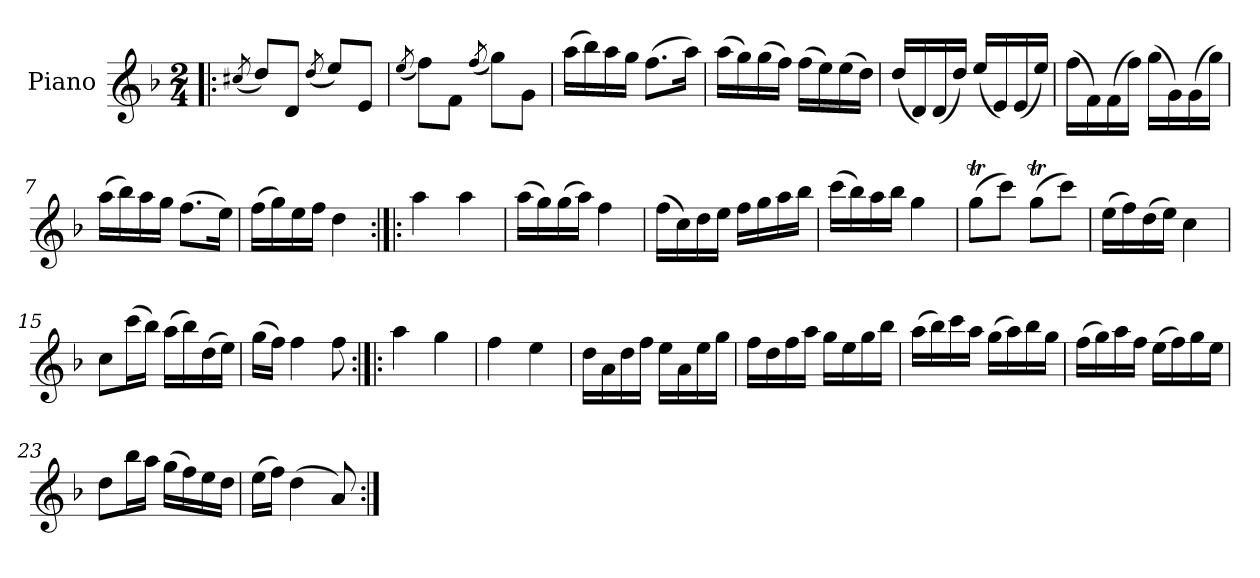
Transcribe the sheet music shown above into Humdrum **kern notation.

**kern
*part1
*staff1
*I"Piano
*I'Pno.
*clefG2
*k[b-]
*d:
*M2/4
=1!|:
(<8qcc#X/
8dd/L)
8d/J
(<8qdd/
8ee/L)
8e/J
=2
(<8qee/
8ff\L)
8f\J
(<8qff/
8gg\L)
8g\J
=3
(>16aa\LL
16bb-\)
16aa\
16gg\JJ
(>8.ff\L
16aa\Jk)
=4
(>16aa\LL
16gg\)
(>16gg\
16ff\JJ)
(>16ff\LL
16ee\)
(>16ee\
16dd\JJ)
!!LO:LB:g=z
=5
(<16dd/LL
16d/)
(<16d/
16dd/JJ)
(<16ee/LL
16e/)
(<16e/
16ee/JJ)
=6
(>16ff\LL
16f\)
(>16f\
16ff\JJ)
(>16gg\LL
16g\)
(>16g\
16gg\JJ)
=7
(>16aa\LL
16bb-\)
16aa\
16gg\JJ
(>8.ff\L
16ee\Jk)
!!LO:LB:g=z
=8
(>16ff\LL
16gg\)
16ee\
16ff\JJ
4dd\
=9:|!|:
4aa\
4aa\
=10
(>16aa\LL
16gg\)
(>16gg\
16aa\JJ)
4ff\
=11
(>16ff\LL
16cc\)
16dd\
16ee\JJ
16ff\LL
16gg\
16aa\
16bb-\JJ
=12
(>16ccc\LL
16bb-\)
16aa\
16bb-\JJ
4gg\
!!LO:LB:g=z
=13
(>8ggT\L
8ccc\J)
(>8ggT\L
8ccc\J)
=14
(>16ee\LL
16ff\)
(>16dd\
16ee\JJ)
4cc\
=15
8cc\L
(>16ccc\L
16bb-\JJ)
(>16aa\LL
16bb-\)
(>16dd\
16ee\JJ)
=16
(>16gg\LL
16ff\JJ)
4ff\
8ff\
!!LO:LB:g=z
=17:|!|:
4aa\
4gg\
=18
4ff\
4ee\
=19
16dd\LL
16a\
16dd\
16ff\JJ
16ee\LL
16a\
16ee\
16gg\JJ
=20
16ff\LL
16dd\
16ff\
16aa\JJ
16gg\LL
16ee\
16gg\
16bb-\JJ
!!LO:LB:g=z
=21
(>16aa\LL
16bb-\)
16ccc\
16aa\JJ
(>16gg\LL
16aa\)
16bb-\
16gg\JJ
=22
(>16ff\LL
16gg\)
16aa\
16ff\JJ
(>16ee\LL
16ff\)
16gg\
16ee\JJ
=23
8dd\L
16bb-\L
16aa\JJ
(>16gg\LL
16ff\)
16ee\
16dd\JJ
=24
(>16ee\LL
16ff\JJ)
(>4dd\
8a/)
=:|!
*-
